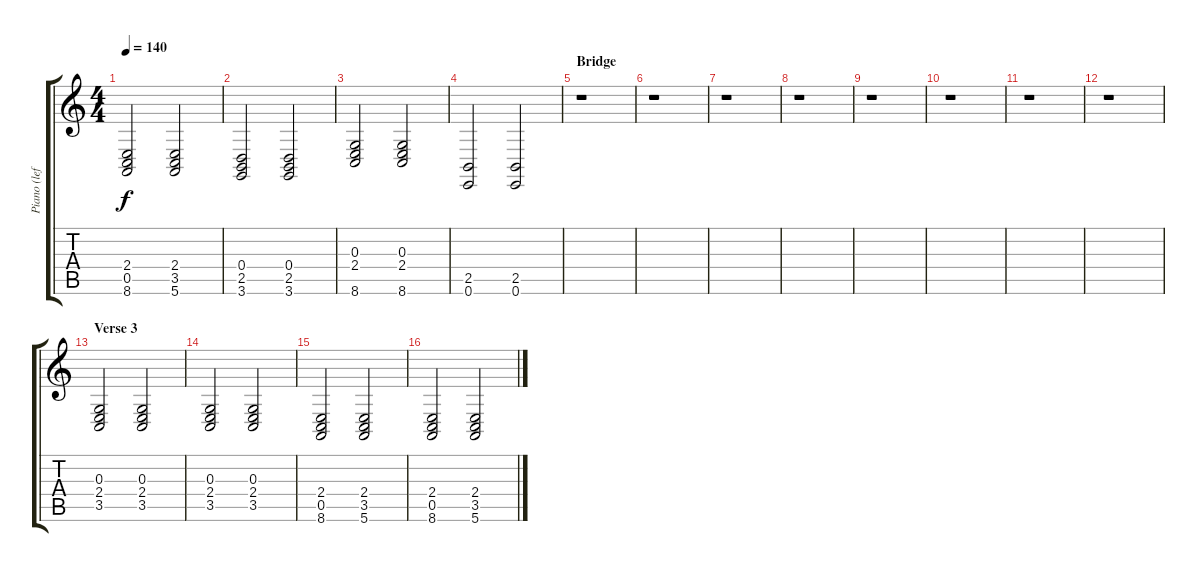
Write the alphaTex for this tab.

\track ("Piano (left hand)" "Piano (lef") {instrument acousticgrandpiano}
\staff {score tabs}
\tuning (E4 B3 G3 D3 A2 E2) {hide}
\ts (4 4)
\tempo 140
\clef g2
\ks c
(2.4 0.5 8.6).2{dy f} (2.4 3.5 5.6).2 |
(0.4 2.5 3.6).2 (0.4 2.5 3.6).2 |
(0.3 2.4 8.6).2 (0.3 2.4 8.6).2 |
(2.5 0.6).2 (2.5 0.6).2 |
\section ("" "Bridge")
r.1 |
r.1 |
r.1 |
r.1 |
r.1 |
r.1 |
r.1 |
r.1 |
\section ("" "Verse 3")
(0.3 2.4 3.5).2 (0.3 2.4 3.5).2 |
(0.3 2.4 3.5).2 (0.3 2.4 3.5).2 |
(2.4 0.5 8.6).2 (2.4 3.5 5.6).2 |
(2.4 0.5 8.6).2 (2.4 3.5 5.6).2
